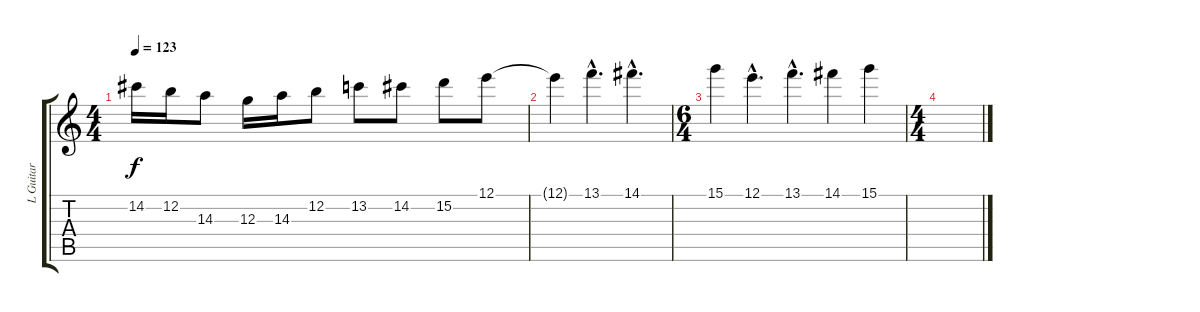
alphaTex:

\track ("L Guitar" "L Guitar") {instrument overdrivenguitar}
\staff {score tabs}
\tuning (E4 B3 G3 D3 A2 E2) {hide}
\ts (4 4)
\tempo 123
\clef g2
\ks c
14.2.16{dy f} 12.2.16 14.3.8 12.3.16 14.3.16 12.2.8 13.2.8 14.2.8 15.2.8 12.1.8 |
12.1{t}.4 13.1{hac}.4{d} 14.1{hac}.4{d} |
\ts (6 4)
15.1.4 12.1{hac}.4{d} 13.1{hac}.4{d} 14.1.4 15.1.4 |
\ts (4 4)
